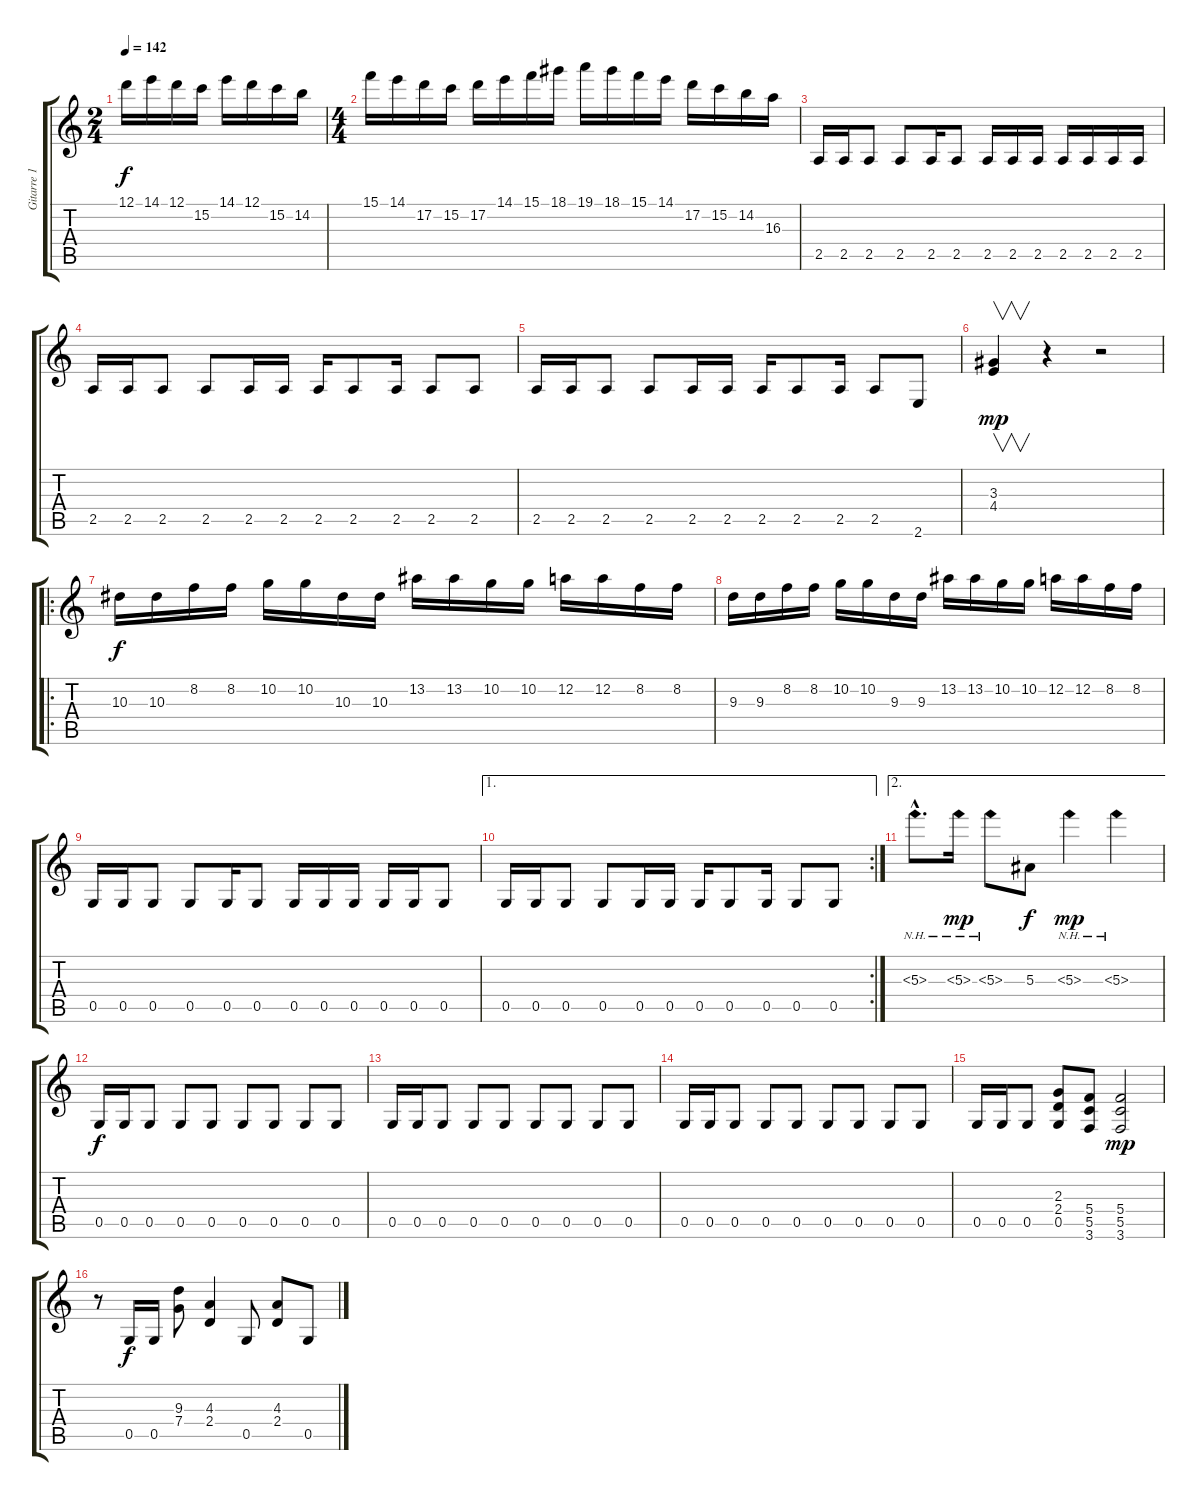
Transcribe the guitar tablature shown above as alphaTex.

\track ("Gitarre 1" "Gitarre 1") {instrument overdrivenguitar}
\staff {score tabs}
\tuning (D4 A3 F3 C3 G2 D2) {hide}
\ts (2 4)
\tempo 142
\clef g2
\ks c
12.1.16{dy f} 14.1.16 12.1.16 15.2.16 14.1.16 12.1.16 15.2.16 14.2.16 |
\ts (4 4)
15.1.16 14.1.16 17.2.16 15.2.16 17.2.16 14.1.16 15.1.16 18.1.16 19.1.16 18.1.16 15.1.16 14.1.16 17.2.16 15.2.16 14.2.16 16.3.16 |
2.5.16 2.5.16 2.5.8 2.5.8 2.5.16 2.5.8 2.5.16 2.5.16 2.5.16 2.5.16 2.5.16 2.5.16 2.5.16 |
2.5.16 2.5.16 2.5.8 2.5.8 2.5.16 2.5.16 2.5.16 2.5.8 2.5.16 2.5.8 2.5.8 |
2.5.16 2.5.16 2.5.8 2.5.8 2.5.16 2.5.16 2.5.16 2.5.8 2.5.16 2.5.8 2.6.8 |
(3.3 4.4).4{v dy mp} r.4 r.2 |
\ro
10.3.16{dy f} 10.3.16 8.2.16 8.2.16 10.2.16 10.2.16 10.3.16 10.3.16 13.2.16 13.2.16 10.2.16 10.2.16 12.2.16 12.2.16 8.2.16 8.2.16 |
9.3.16 9.3.16 8.2.16 8.2.16 10.2.16 10.2.16 9.3.16 9.3.16 13.2.16 13.2.16 10.2.16 10.2.16 12.2.16 12.2.16 8.2.16 8.2.16 |
0.5.16 0.5.16 0.5.8 0.5.8 0.5.16 0.5.8 0.5.16 0.5.16 0.5.16 0.5.16 0.5.16 0.5.8 |
\ae 1
\rc 2
0.5.16 0.5.16 0.5.8 0.5.8 0.5.16 0.5.16 0.5.16 0.5.8 0.5.16 0.5.8 0.5.8 |
\ae 2
5.3{nh hac}.8{d} 5.3{nh}.16{dy mp} 5.3{nh}.8 5.3.8{dy f} 5.3{nh}.4{dy mp} 5.3{nh}.4 |
0.5.16{dy f} 0.5.16 0.5.8 0.5.8 0.5.8 0.5.8 0.5.8 0.5.8 0.5.8 |
0.5.16 0.5.16 0.5.8 0.5.8 0.5.8 0.5.8 0.5.8 0.5.8 0.5.8 |
0.5.16 0.5.16 0.5.8 0.5.8 0.5.8 0.5.8 0.5.8 0.5.8 0.5.8 |
0.5.16 0.5.16 0.5.8 (2.3 2.4 0.5).8 (5.4 5.5 3.6).8 (5.4 5.5 3.6).2{dy mp} |
r.8 0.5.16{dy f} 0.5.16 (9.3 7.4).8 (4.3 2.4).4 0.5.8 (4.3 2.4).8 0.5.8
